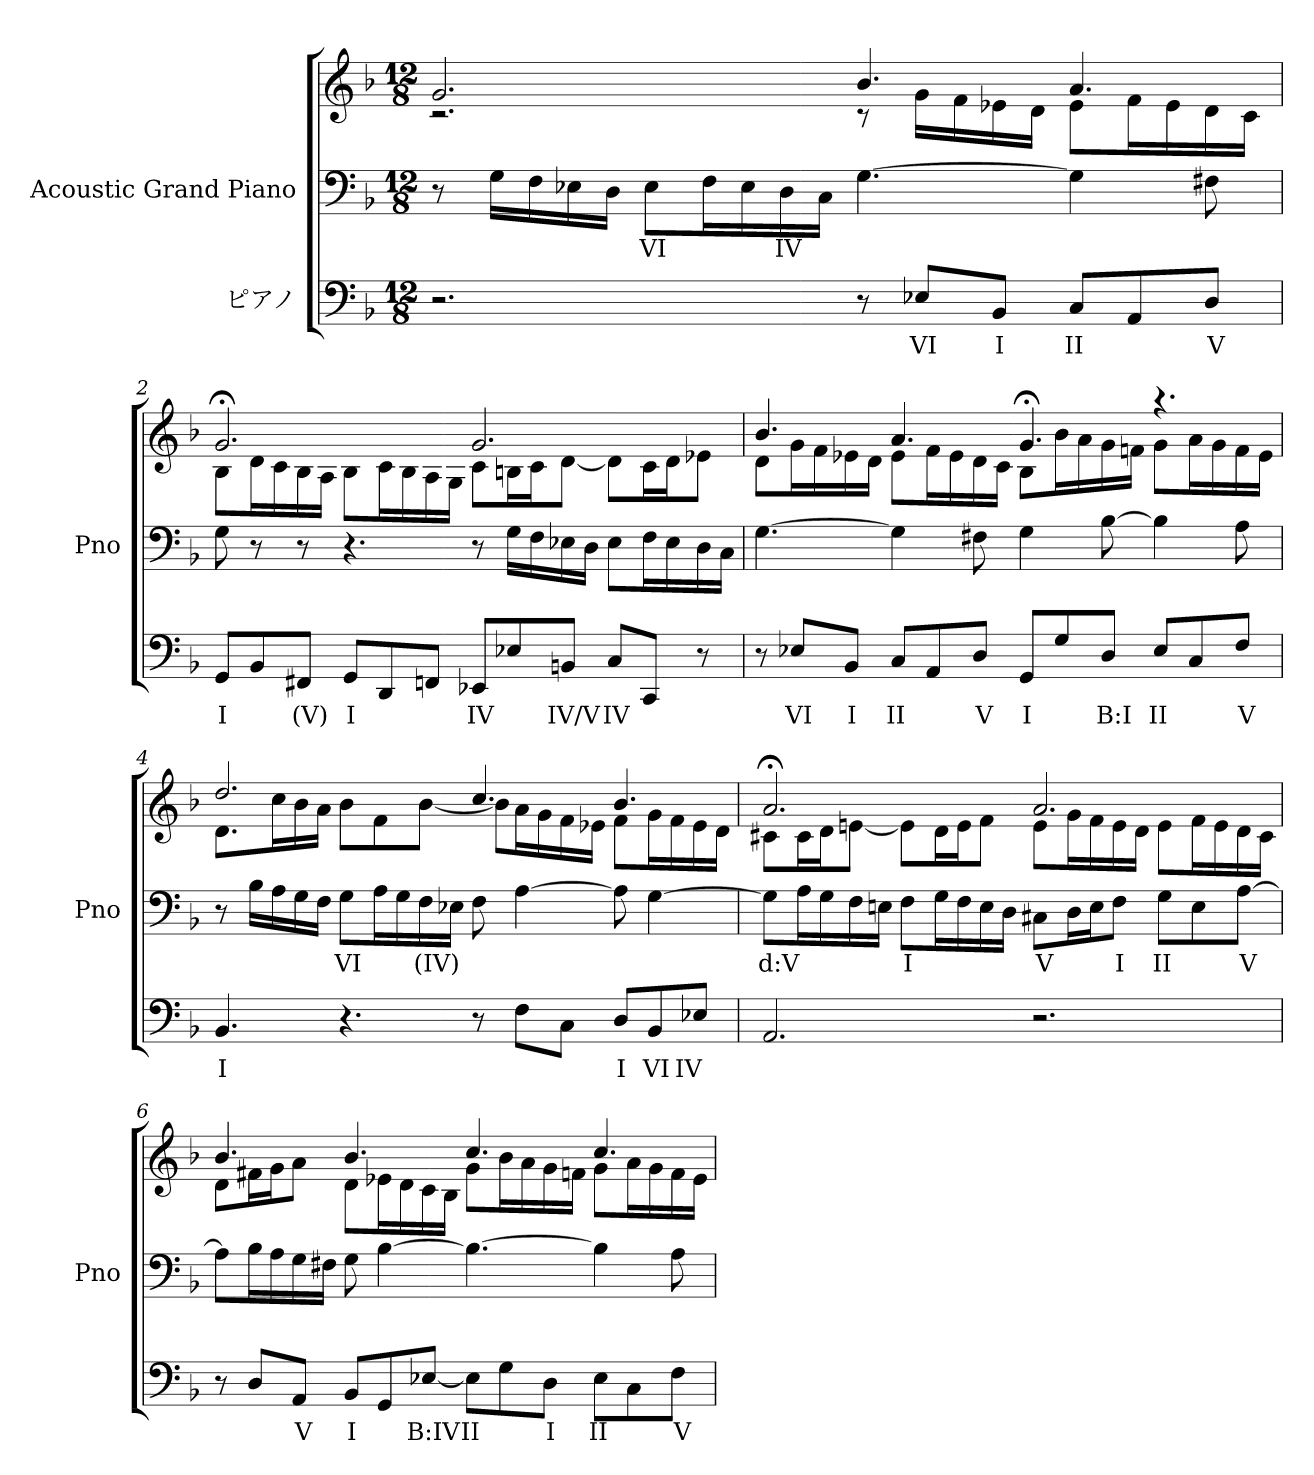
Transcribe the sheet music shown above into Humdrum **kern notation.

**kern	**text	**kern	**text	**kern
*part2	*part2	*part1	*part1	*part1
*staff3	*staff3	*staff2	*staff2	*staff1
*I"ピアノ	*	*I"Acoustic Grand Piano	*	*
*	*	*I'Pno	*	*
*clefF4	*	*clefF4	*	*clefG2
*k[b-]	*	*k[b-]	*	*k[b-]
*F:	*	*F:	*	*F:
*M12/8	*	*M12/8	*	*M12/8
*MM120	*	*MM120	*	*MM120
=1	=1	=1	=1	=1
!	!	!	!LO:LY:b	!
*	*	*	*	*^
2.r	.	8r	g:I	2.g/	2.rc
.	.	16G\LL	.	.	.
.	.	16F\	.	.	.
.	.	16E-X\	.	.	.
.	.	16D\JJ	.	.	.
!	!	!	!LO:LY:b	!	!
.	.	8E-\L	VI	.	.
.	.	16F\L	.	.	.
.	.	16E-\	.	.	.
!	!	!	!LO:LY:b	!	!
.	.	16D\	IV	.	.
.	.	16C\JJ	.	.	.
!	!LO:LY:b	!	!	!	!
8r	I	[4.G\	.	4.b-/	8rc
!	!LO:LY:b	!	!	!	!
8E-X/L	VI	.	.	.	16g\LL
.	.	.	.	.	16f\
!	!LO:LY:b	!	!	!	!
8BB-/J	I	.	.	.	16e-X\
.	.	.	.	.	16d\JJ
!	!LO:LY:b	!	!	!	!
8C/L	II	4G\]	.	4.a/	8e-\L
8AA/	.	.	.	.	16f\L
.	.	.	.	.	16e-\
!	!LO:LY:b	!	!	!	!
8D/J	V	8F#X\	.	.	16d\
.	.	.	.	.	16c\JJ
=2	=2	=2	=2	=2	=2
!	!LO:LY:b	!	!	!	!
8GG/L	I	8G\	.	2.g;</	8B-\L
8BB-/	.	8r	.	.	16d\L
.	.	.	.	.	16c\
!	!LO:LY:b	!	!	!	!
8FF#X/J	(V)	8r	.	.	16B-\
.	.	.	.	.	16A\JJ
!	!LO:LY:b	!	!	!	!
8GG/L	I	4.r	.	.	8B-\L
8DD/	.	.	.	.	16c\L
.	.	.	.	.	16B-\
8FFn/J	.	.	.	.	16A\
.	.	.	.	.	16G\JJ
!	!LO:LY:b	!	!	!	!
8EE-X/L	IV	8r	.	2.g/	8c\L
8E-X/	.	16G\LL	.	.	16Bn\L
.	.	16F\	.	.	16c\J
!	!LO:LY:b	!	!	!	!
8BBn/J	IV/V	16E-X\	.	.	[<8d\J
.	.	16D\JJ	.	.	.
!	!LO:LY:b	!	!	!	!
8C/L	IV	8E-\L	.	.	8d\L]
8CC/J	.	16F\L	.	.	16c\L
.	.	16E-\	.	.	16d\J
8r	.	16D\	.	.	8e-X\J
.	.	16C\JJ	.	.	.
=3	=3	=3	=3	=3	=3
!	!LO:LY:b	!	!	!	!
8r	I	[4.G\	.	4.b-/	8d\L
!	!LO:LY:b	!	!	!	!
8E-X/L	VI	.	.	.	16g\L
.	.	.	.	.	16f\
!	!LO:LY:b	!	!	!	!
8BB-/J	I	.	.	.	16e-X\
.	.	.	.	.	16d\JJ
!	!LO:LY:b	!	!	!	!
8C/L	II	4G\]	.	4.a/	8e-\L
8AA/	.	.	.	.	16f\L
.	.	.	.	.	16e-\
!	!LO:LY:b	!	!	!	!
8D/J	V	8F#X\	.	.	16d\
.	.	.	.	.	16c\JJ
!	!LO:LY:b	!	!	!	!
8GG/L	I	4G\	.	4.g;</	8B-\L
8G/	.	.	.	.	16b-\L
.	.	.	.	.	16a\
!	!LO:LY:b	!	!	!	!
8D/J	B:I	[8B-\	.	.	16g\
.	.	.	.	.	16fn\JJ
!	!LO:LY:b	!	!	!	!
8E-/L	II	4B-\]	.	4.raa	8g\L
8C/	.	.	.	.	16a\L
.	.	.	.	.	16g\
!	!LO:LY:b	!	!	!	!
8F/J	V	8A\	.	.	16f\
.	.	.	.	.	16e-\JJ
!!LO:LB:g=z	!!
=4	=4	=4	=4	=4	=4
!	!LO:LY:b	!	!	!	!
4.BB-/	I	8r	.	2.dd/	8.d\L
.	.	16B-\LL	.	.	.
.	.	16A\	.	.	16cc\L
.	.	16G\	.	.	16b-\
.	.	16F\JJ	.	.	16a\JJ
!	!	!	!LO:LY:b	!	!
4.r	.	8G\L	VI	.	8b-\L
.	.	16A\L	.	.	8f\
.	.	16G\	.	.	.
!	!	!	!LO:LY:b	!	!
.	.	16F\	(IV)	.	[<8b-\J
.	.	16E-X\JJ	.	.	.
!	!LO:LY:b	!	!	!	!
8r	V	8F\	.	4.cc/	8b-\L]
8F\L	.	[4A\	.	.	16a\L
.	.	.	.	.	16g\
8C\J	.	.	.	.	16f\
.	.	.	.	.	16e-X\JJ
!	!LO:LY:b	!	!	!	!
8D/L	I	8A\]	.	4.b-/	8f\L
!	!LO:LY:b	!	!	!	!
8BB-/	VI	[4G\	.	.	16g\L
.	.	.	.	.	16f\
!	!LO:LY:b	!	!	!	!
8E-X/J	IV	.	.	.	16e-\
.	.	.	.	.	16d\JJ
=5	=5	=5	=5	=5	=5
!	!	!	!LO:LY:b	!	!
2.AA/	.	8G\L]	d:V	2.a;</	8c#X\L
.	.	16A\L	.	.	16c#\L
.	.	16G\	.	.	16d\J
.	.	16F\	.	.	[<8en\J
.	.	16En\JJ	.	.	.
!	!	!	!LO:LY:b	!	!
.	.	8F\L	I	.	8e\L]
.	.	16G\L	.	.	16d\L
.	.	16F\	.	.	16e\J
.	.	16E\	.	.	8f\J
.	.	16D\JJ	.	.	.
!	!	!	!LO:LY:b	!	!
2.r	.	8C#X\L	V	2.a/	8e\L
.	.	16D\L	.	.	16g\L
.	.	16E\J	.	.	16f\
!	!	!	!LO:LY:b	!	!
.	.	8F\J	I	.	16e\
.	.	.	.	.	16d\JJ
!	!	!	!LO:LY:b	!	!
.	.	8G\L	II	.	8e\L
.	.	8E\	.	.	16f\L
.	.	.	.	.	16e\
!	!	!	!LO:LY:b	!	!
.	.	[8A\J	V	.	16d\
.	.	.	.	.	16c#\JJ
!!LO:LB:g=z	!!
=6	=6	=6	=6	=6	=6
!	!LO:LY:b	!	!	!	!
8r	g:I	8A\L]	.	4.b-/	8d\L
8D/L	.	16B-\L	.	.	16f#X\L
.	.	16A\	.	.	16g\J
!	!LO:LY:b	!	!	!	!
8AA/J	V	16G\	.	.	8a\J
.	.	16F#X\JJ	.	.	.
!	!LO:LY:b	!	!	!	!
8BB-/L	I	8G\	.	4.b-/	8d\L
8GG/	.	[4B-\	.	.	16e-X\L
.	.	.	.	.	16d\
!	!LO:LY:b	!	!	!	!
[8E-X/J	B:IV	.	.	.	16c\
.	.	.	.	.	16B-\JJ
!	!LO:LY:b	!	!	!	!
8E-\L]	II	4.B-\_	.	4.cc/	8g\L
8G\	.	.	.	.	16b-\L
.	.	.	.	.	16a\
!	!LO:LY:b	!	!	!	!
8D\J	I	.	.	.	16g\
.	.	.	.	.	16fn\JJ
!	!LO:LY:b	!	!	!	!
8E-\L	II	4B-\]	.	4.cc/	8g\L
8C\	.	.	.	.	16a\L
.	.	.	.	.	16g\
!	!LO:LY:b	!	!	!	!
8F\J	V	8A\	.	.	16f\
.	.	.	.	.	16e-\JJ
*	*	*	*	*v	*v
=	=	=	=	=
*-	*-	*-	*-	*-
